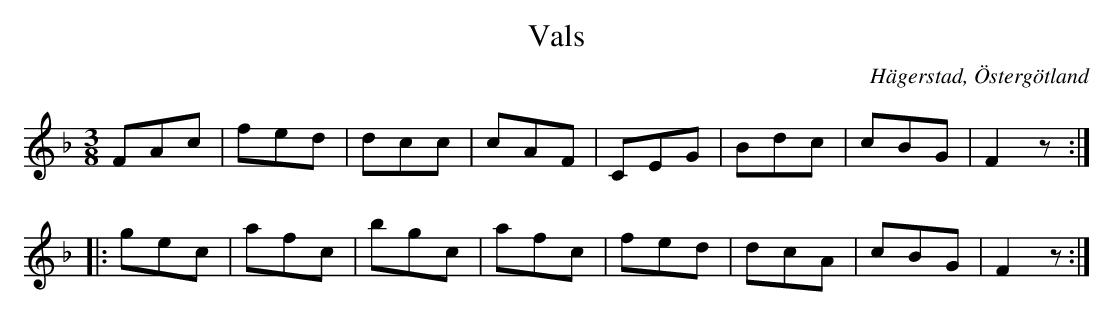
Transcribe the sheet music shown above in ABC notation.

X:1
T:Vals
O:Hägerstad, Östergötland
M:3/8
L:1/8
K:F
FAc | fed | dcc | cAF | CEG | Bdc | cBG | F2 z ::
gec | afc | bgc | afc | fed | dcA | cBG | F2 z :|]
